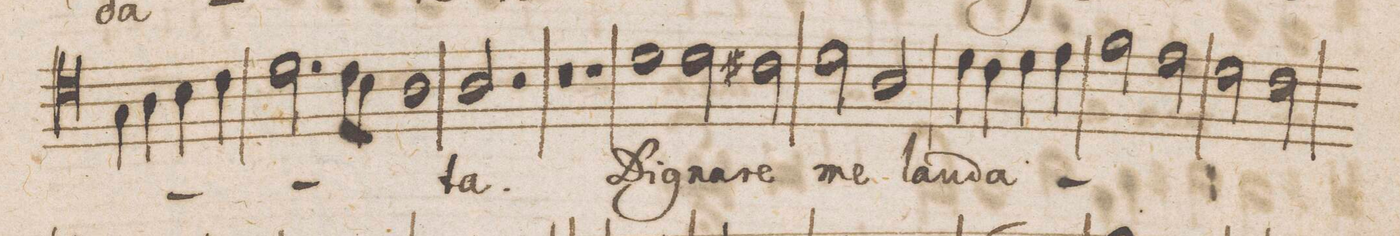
**kern	**text	**dynam
*I"Tenore	*	*
*clefC4	*	*
*k[]	*	*
*met(C|)	*	*
*M2/1	*	*
4G\	.	.
4A\	.	.
4B\	.	.
4c\	.	.
=16-	=16-	=16-
2.d\	.	.
8c\L	.	.
8B\J	.	.
1A	.	.
=17-	=17-	=17-
2A/	-ta.	.
2r	.	.
0r	.	.
=18-	=18-	=18-
1r	.	.
=19-	=19-	=19-
1d	Di-	.
2d\	-gna	.
2c#X\	re	.
=20-	=20-	=20-
2d\	me	.
2A/	lau-	.
4d\	-da-	.
4c\	.	.
4d\	.	.
4e\	.	.
=21-	=21-	=21-
2f\	.	.
2e\	.	.
2d\	.	.
2c\	.	.
=22-	=22-	=22-
*-	*-	*-
